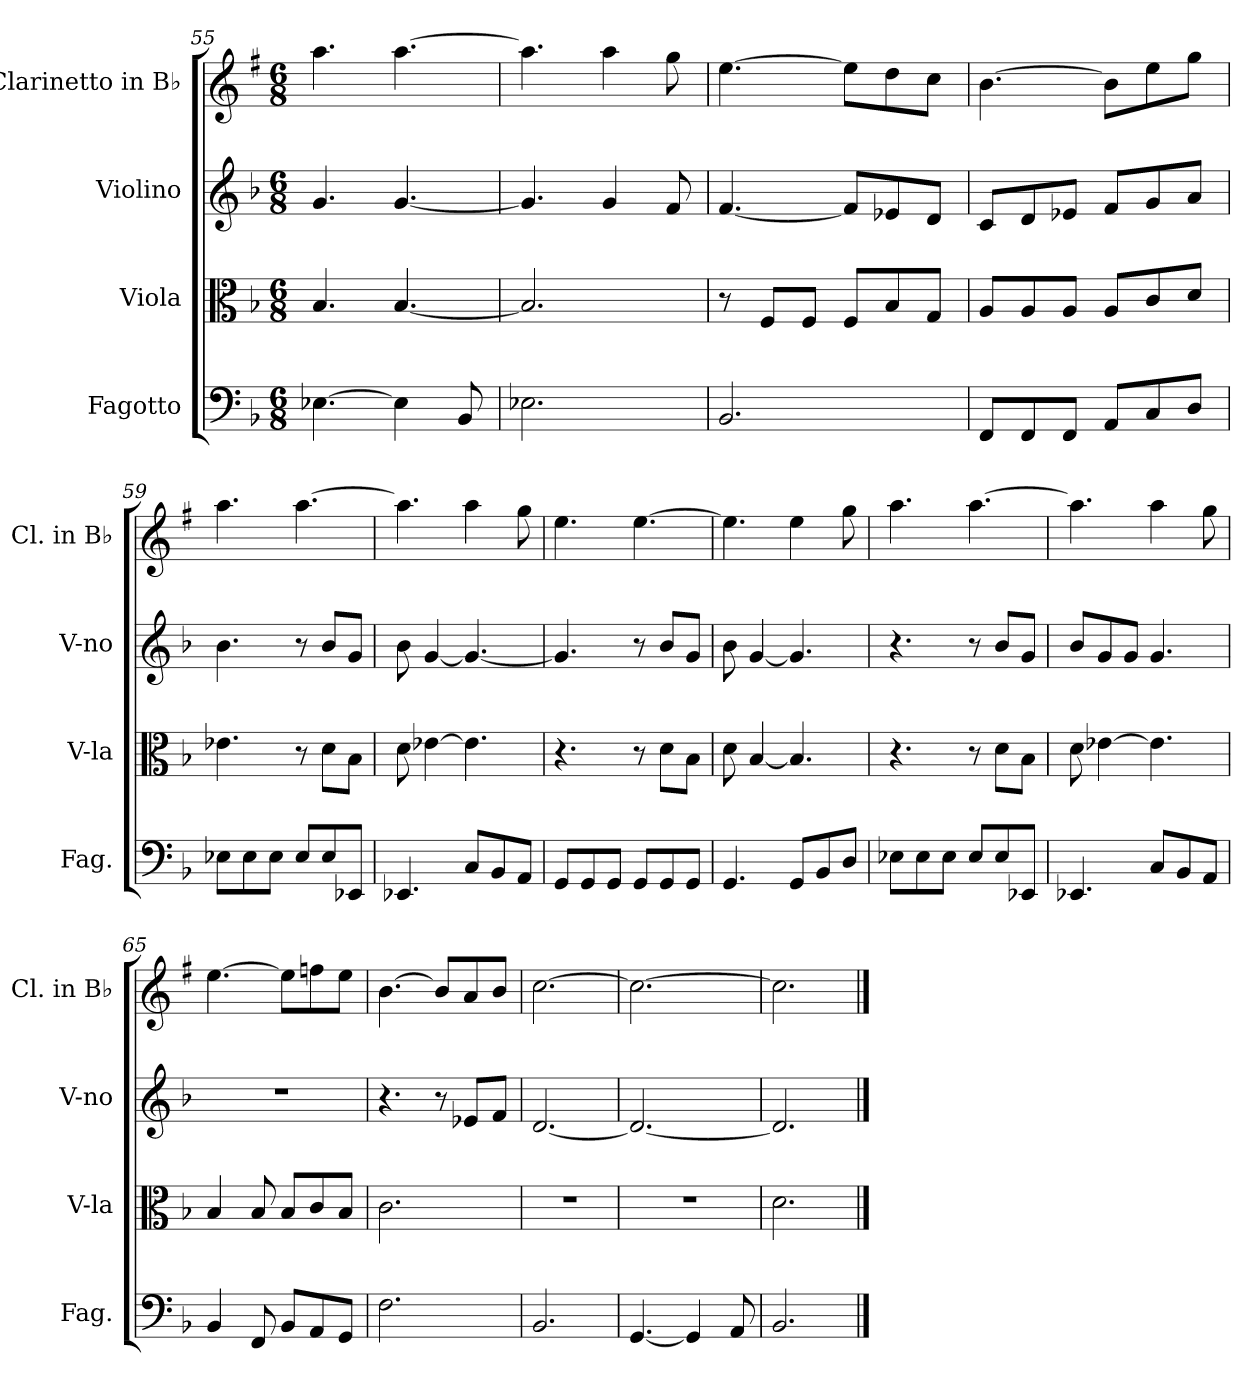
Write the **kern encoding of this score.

**kern	**kern	**kern	**kern
*part4	*part3	*part2	*part1
*staff4	*staff3	*staff2	*staff1
*I"Fagotto	*I"Viola	*I"Violino	*I"Clarinetto in B♭
*I'Fag.	*I'V-la	*I'V-no	*I'Cl. in B♭
*clefF4	*clefC3	*clefG2	*clefG2
*	*	*	*ITrd1c2
*k[b-]	*k[b-]	*k[b-]	*k[b-]
*M6/8	*M6/8	*M6/8	*M6/8
=55	=55	=55	=55
[4.E-X\	4.B-/	4.g/	4.gg\
4E-\]	[4.B-/	[4.g/	[4.gg\
8BB-/	.	.	.
=56	=56	=56	=56
2.E-X\	2.B-/]	4.g/]	4.gg\]
.	.	4g/	4gg\
.	.	8f/	8ff\
=57	=57	=57	=57
2.BB-/	8r	[4.f/	[4.dd\
.	8F/L	.	.
.	8F/J	.	.
.	8F/L	8f/L]	8dd\L]
.	8B-/	8e-X/	8cc\
.	8G/J	8d/J	8b-\J
=58	=58	=58	=58
8FF/L	8A/L	8c/L	[4.a\
8FF/	8A/	8d/	.
8FF/J	8A/J	8e-X/J	.
8AA/L	8A/L	8f/L	8a\L]
8C/	8c/	8g/	8dd\
8D/J	8d/J	8a/J	8ff\J
=59	=59	=59	=59
8E-X\L	4.e-X\	4.b-\	4.gg\
8E-\	.	.	.
8E-\J	.	.	.
8E-/L	8r	8r	[4.gg\
8E-/	8d\L	8b-/L	.
8EE-X/J	8B-\J	8g/J	.
=60	=60	=60	=60
4.EE-X/	8d\	8b-\	4.gg\]
.	[4e-X\	[4g/	.
8C/L	4.e-\]	4.g/_	4gg\
8BB-/	.	.	.
8AA/J	.	.	8ff\
!!LO:PB:g=z
=61	=61	=61	=61
8GG/L	4.r	4.g/]	4.dd\
8GG/	.	.	.
8GG/J	.	.	.
8GG/L	8r	8r	[4.dd\
8GG/	8d\L	8b-/L	.
8GG/J	8B-\J	8g/J	.
=62	=62	=62	=62
4.GG/	8d\	8b-\	4.dd\]
.	[4B-/	[4g/	.
8GG/L	4.B-/]	4.g/]	4dd\
8BB-/	.	.	.
8D/J	.	.	8ff\
=63	=63	=63	=63
8E-X\L	4.r	4.r	4.gg\
8E-\	.	.	.
8E-\J	.	.	.
8E-/L	8r	8r	[4.gg\
8E-/	8d\L	8b-/L	.
8EE-X/J	8B-\J	8g/J	.
=64	=64	=64	=64
4.EE-X/	8d\	8b-/L	4.gg\]
.	[4e-X\	8g/	.
.	.	8g/J	.
8C/L	4.e-\]	4.g/	4gg\
8BB-/	.	.	.
8AA/J	.	.	8ff\
=65	=65	=65	=65
4BB-/	4B-/	2.r	[4.dd\
8FF/	8B-/	.	.
8BB-/L	8B-/L	.	8dd\L]
8AA/	8c/	.	8ee-X\
8GG/J	8B-/J	.	8dd\J
=66	=66	=66	=66
2.F\	2.c\	4.r	[4.a\
.	.	8r	8a/L]
.	.	8e-X/L	8g/
.	.	8f/J	8a/J
=67	=67	=67	=67
2.BB-/	2.r	[2.d/	[2.b-\
=68	=68	=68	=68
[4.GG/	2.r	2.d/_	2.b-\_
4GG/]	.	.	.
8AA/	.	.	.
!!LO:LB:g=z
=69	=69	=69	=69
2.BB-/	2.d\	2.d/]	2.b-\]
==	==	==	==
*-	*-	*-	*-
